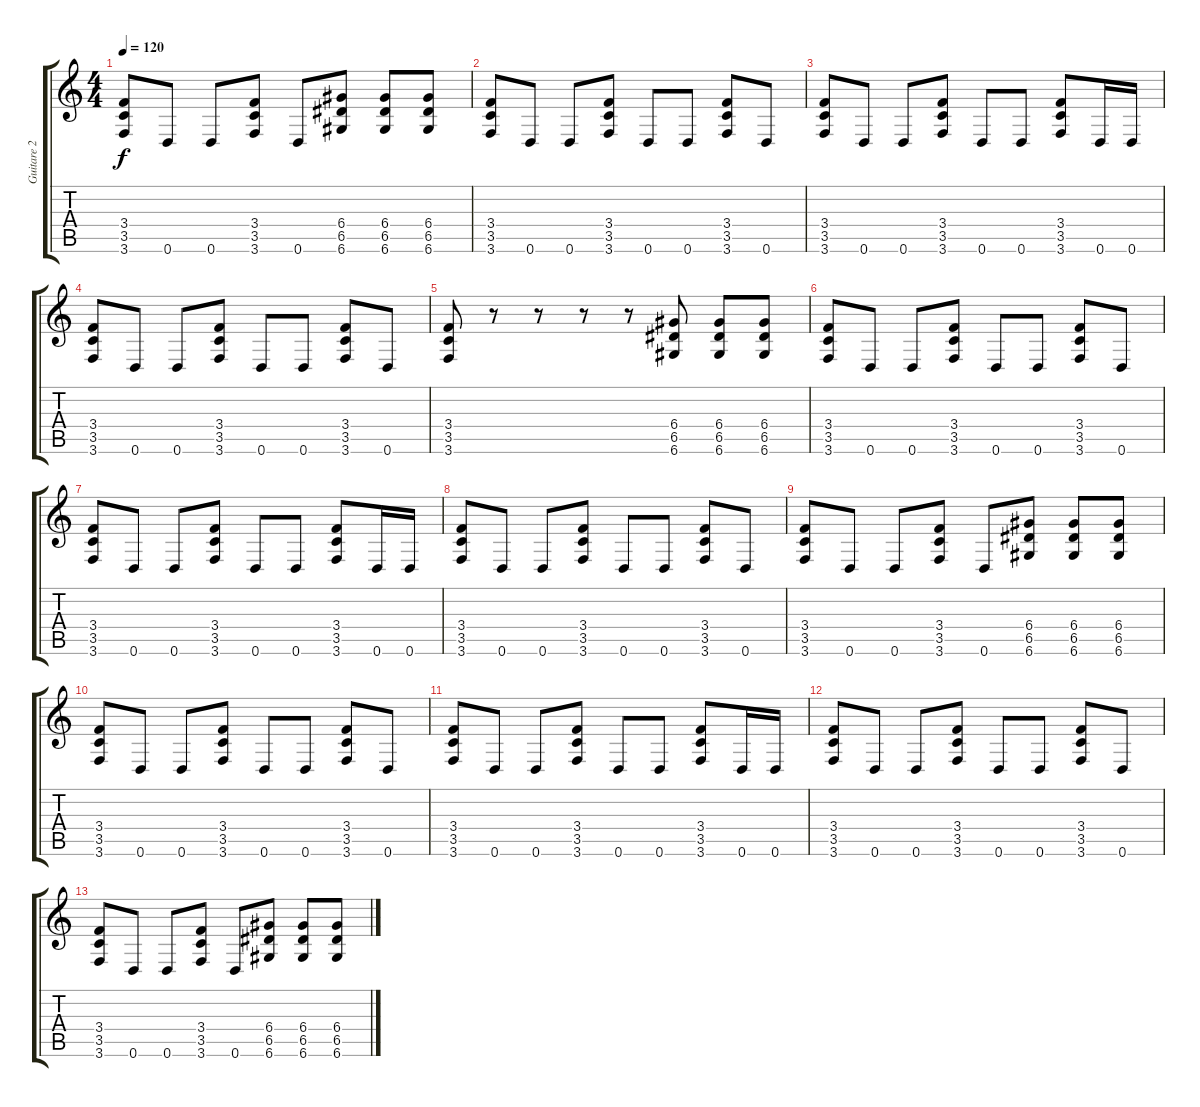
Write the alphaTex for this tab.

\track ("Guitare 2" "Guitare 2") {instrument distortionguitar}
\staff {score tabs}
\tuning (E4 B3 G3 D3 A2 D2) {hide}
\ts (4 4)
\tempo 120
\clef g2
\ks c
(3.4 3.5 3.6).8{dy f} 0.6.8 0.6.8 (3.4 3.5 3.6).8 0.6.8 (6.4 6.5 6.6).8 (6.4 6.5 6.6).8 (6.4 6.5 6.6).8 |
(3.4 3.5 3.6).8 0.6.8 0.6.8 (3.4 3.5 3.6).8 0.6.8 0.6.8 (3.4 3.5 3.6).8 0.6.8 |
(3.4 3.5 3.6).8 0.6.8 0.6.8 (3.4 3.5 3.6).8 0.6.8 0.6.8 (3.4 3.5 3.6).8 0.6.16 0.6.16 |
(3.4 3.5 3.6).8 0.6.8 0.6.8 (3.4 3.5 3.6).8 0.6.8 0.6.8 (3.4 3.5 3.6).8 0.6.8 |
(3.4 3.5 3.6).8 r.8 r.8 r.8 r.8 (6.4 6.5 6.6).8 (6.4 6.5 6.6).8 (6.4 6.5 6.6).8 |
(3.4 3.5 3.6).8 0.6.8 0.6.8 (3.4 3.5 3.6).8 0.6.8 0.6.8 (3.4 3.5 3.6).8 0.6.8 |
(3.4 3.5 3.6).8 0.6.8 0.6.8 (3.4 3.5 3.6).8 0.6.8 0.6.8 (3.4 3.5 3.6).8 0.6.16 0.6.16 |
(3.4 3.5 3.6).8 0.6.8 0.6.8 (3.4 3.5 3.6).8 0.6.8 0.6.8 (3.4 3.5 3.6).8 0.6.8 |
(3.4 3.5 3.6).8 0.6.8 0.6.8 (3.4 3.5 3.6).8 0.6.8 (6.4 6.5 6.6).8 (6.4 6.5 6.6).8 (6.4 6.5 6.6).8 |
(3.4 3.5 3.6).8 0.6.8 0.6.8 (3.4 3.5 3.6).8 0.6.8 0.6.8 (3.4 3.5 3.6).8 0.6.8 |
(3.4 3.5 3.6).8 0.6.8 0.6.8 (3.4 3.5 3.6).8 0.6.8 0.6.8 (3.4 3.5 3.6).8 0.6.16 0.6.16 |
(3.4 3.5 3.6).8 0.6.8 0.6.8 (3.4 3.5 3.6).8 0.6.8 0.6.8 (3.4 3.5 3.6).8 0.6.8 |
(3.4 3.5 3.6).8 0.6.8 0.6.8 (3.4 3.5 3.6).8 0.6.8 (6.4 6.5 6.6).8 (6.4 6.5 6.6).8 (6.4 6.5 6.6).8
